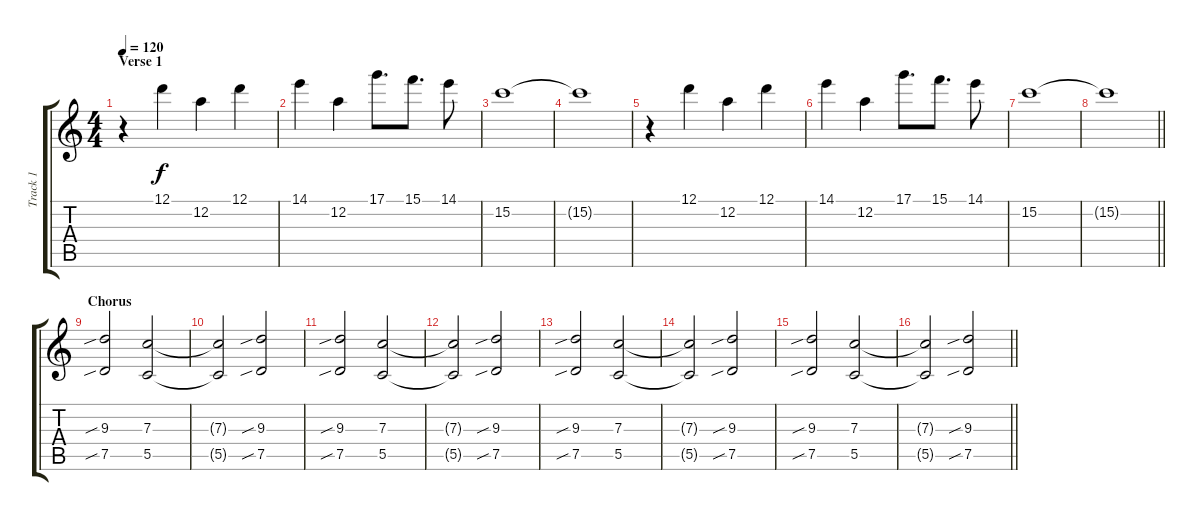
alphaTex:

\track ("Track 1" "Track 1") {instrument distortionguitar}
\staff {score tabs}
\tuning (D4 A3 F3 C3 G2 D2) {hide}
\ts (4 4)
\section ("" "Verse 1")
\tempo 120
\clef g2
\ks c
r.4{dy f} 12.1.4 12.2.4 12.1.4 |
14.1.4 12.2.4 17.1.8{d} 15.1.8{d} 14.1.8 |
15.2.1 |
15.2{t}.1 |
r.4 12.1.4 12.2.4 12.1.4 |
14.1.4 12.2.4 17.1.8{d} 15.1.8{d} 14.1.8 |
15.2.1 |
\barLineRight lightlight
15.2{t}.1 |
\section ("" "Chorus")
(9.3{sib} 7.5{sib}).2 (7.3 5.5).2 |
(7.3{t} 5.5{t}).2 (9.3{sib} 7.5{sib}).2 |
(9.3{sib} 7.5{sib}).2 (7.3 5.5).2 |
(7.3{t} 5.5{t}).2 (9.3{sib} 7.5{sib}).2 |
(9.3{sib} 7.5{sib}).2 (7.3 5.5).2 |
(7.3{t} 5.5{t}).2 (9.3{sib} 7.5{sib}).2 |
(9.3{sib} 7.5{sib}).2 (7.3 5.5).2 |
\barLineRight lightlight
(7.3{t} 5.5{t}).2 (9.3{sib} 7.5{sib}).2
